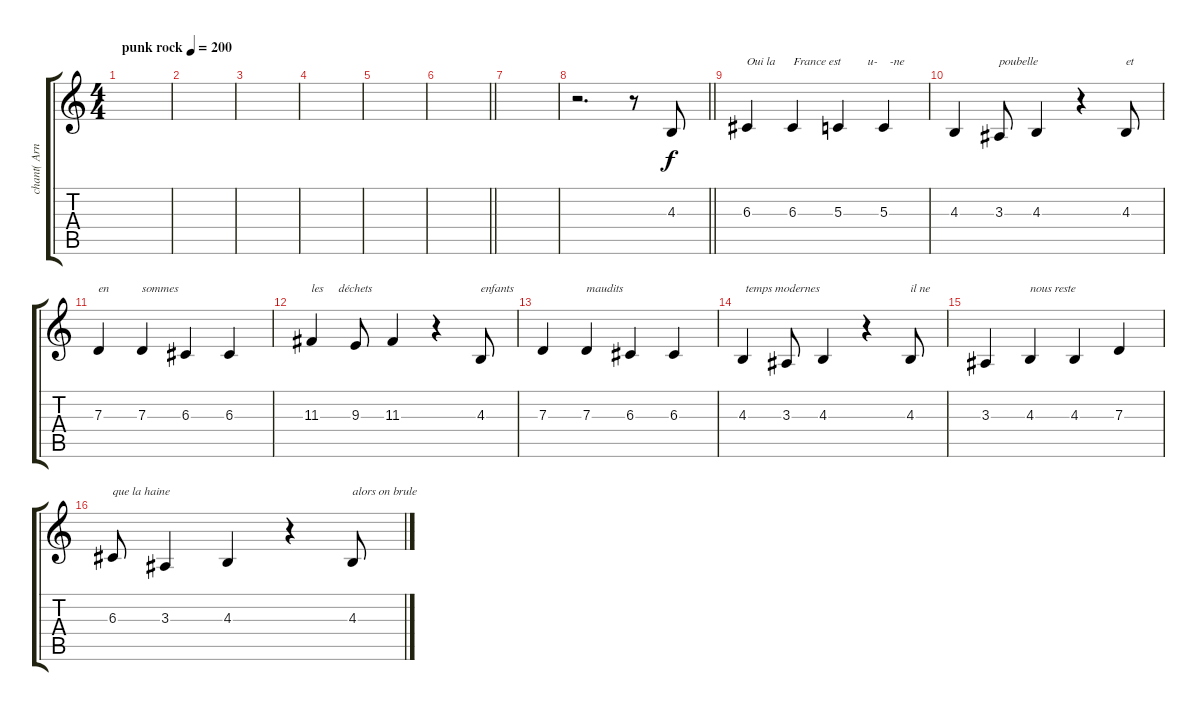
\track ("chant( Arno ) " "chant( Arn") {instrument clarinet}
\staff {score tabs}
\tuning (E4 B3 G3 D3 A2 E2) {hide}
\ts (4 4)
\tempo (200 "punk rock")
\clef g2
\ks c
|
|
|
|
|
\barLineRight lightlight
|
|
\barLineRight lightlight
r.2{d} r.8 4.3.8 |
6.3.4{txt "Oui la      France est         u-    -ne "} 6.3.4 5.3.4 5.3.4 |
4.3.4 3.3.8{txt "poubelle"} 4.3.4 r.4 4.3.8{txt "et "} |
7.3.4{txt "en "} 7.3.4{txt "sommes "} 6.3.4 6.3.4 |
11.3.4{txt "les     déchets"} 9.3.8 11.3.4 r.4 4.3.8{txt "enfants "} |
7.3.4 7.3.4{txt "maudits"} 6.3.4 6.3.4 |
4.3.4{txt " temps modernes"} 3.3.8 4.3.4 r.4 4.3.8{txt "il ne "} |
3.3.4 4.3.4{txt "nous reste "} 4.3.4 7.3.4 |
6.3.8{txt "que la haine"} 3.3.4 4.3.4 r.4 4.3.8{txt "alors on brule "}
